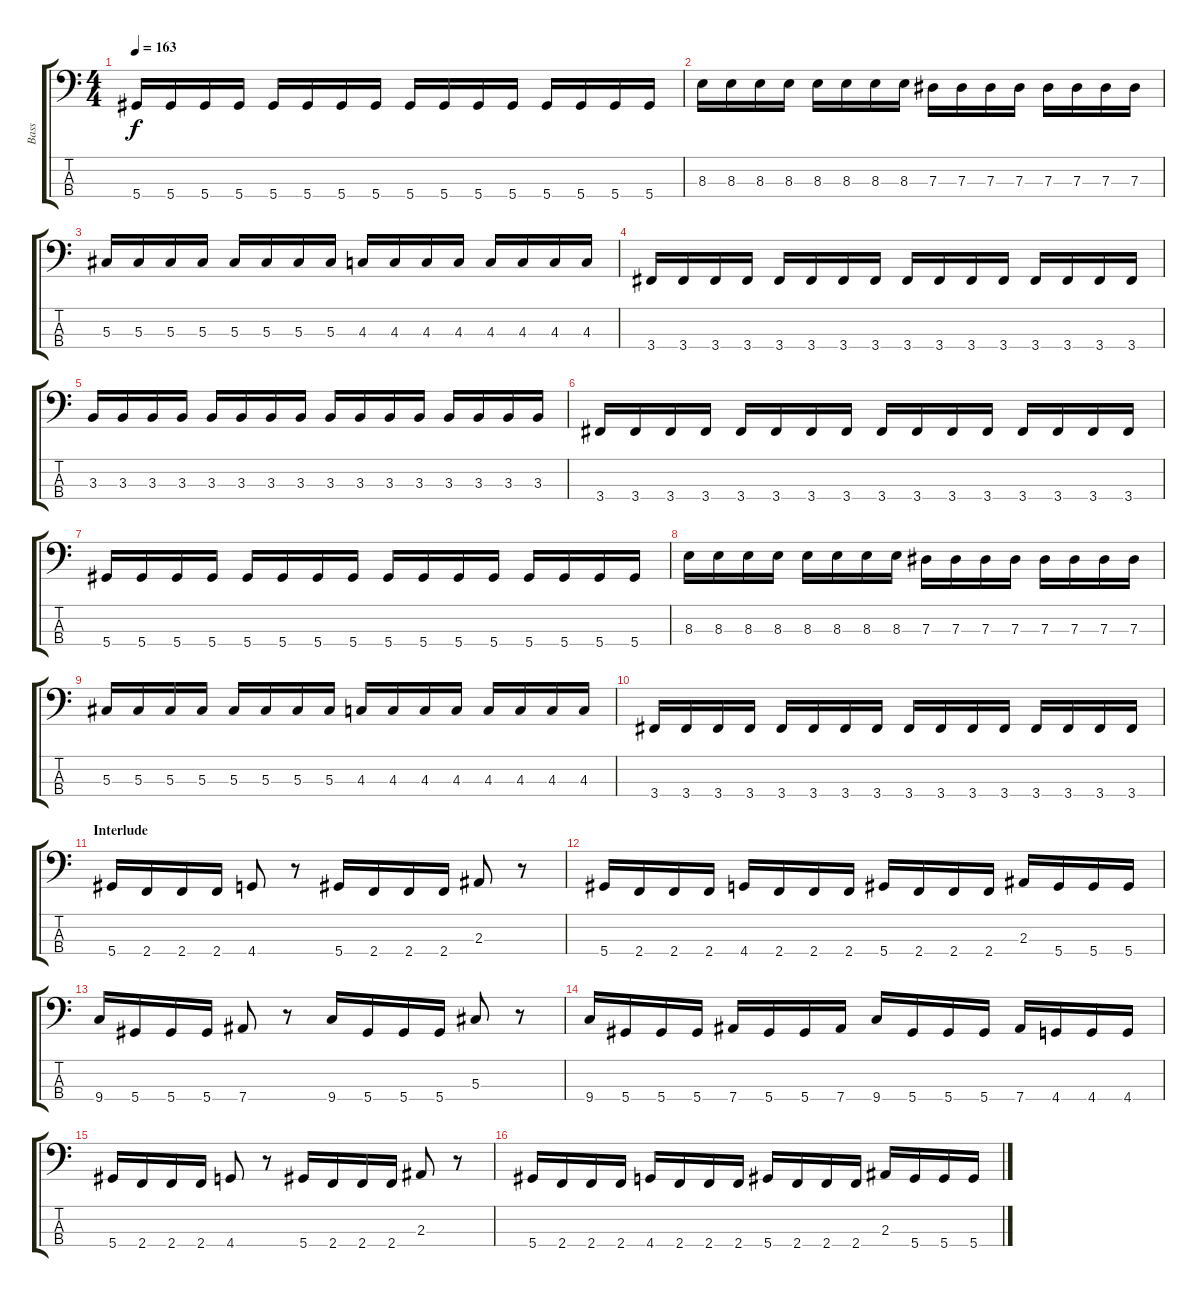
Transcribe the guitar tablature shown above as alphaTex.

\track ("Bass" "Bass") {instrument electricbassfinger}
\staff {score tabs}
\tuning (Gb2 Db2 Ab1 Eb1) {hide}
\ts (4 4)
\tempo 163
\clef f4
\ks c
5.4.16{dy f} 5.4.16 5.4.16 5.4.16 5.4.16 5.4.16 5.4.16 5.4.16 5.4.16 5.4.16 5.4.16 5.4.16 5.4.16 5.4.16 5.4.16 5.4.16 |
8.3.16 8.3.16 8.3.16 8.3.16 8.3.16 8.3.16 8.3.16 8.3.16 7.3.16 7.3.16 7.3.16 7.3.16 7.3.16 7.3.16 7.3.16 7.3.16 |
5.3.16 5.3.16 5.3.16 5.3.16 5.3.16 5.3.16 5.3.16 5.3.16 4.3.16 4.3.16 4.3.16 4.3.16 4.3.16 4.3.16 4.3.16 4.3.16 |
3.4.16 3.4.16 3.4.16 3.4.16 3.4.16 3.4.16 3.4.16 3.4.16 3.4.16 3.4.16 3.4.16 3.4.16 3.4.16 3.4.16 3.4.16 3.4.16 |
3.3.16 3.3.16 3.3.16 3.3.16 3.3.16 3.3.16 3.3.16 3.3.16 3.3.16 3.3.16 3.3.16 3.3.16 3.3.16 3.3.16 3.3.16 3.3.16 |
3.4.16 3.4.16 3.4.16 3.4.16 3.4.16 3.4.16 3.4.16 3.4.16 3.4.16 3.4.16 3.4.16 3.4.16 3.4.16 3.4.16 3.4.16 3.4.16 |
5.4.16 5.4.16 5.4.16 5.4.16 5.4.16 5.4.16 5.4.16 5.4.16 5.4.16 5.4.16 5.4.16 5.4.16 5.4.16 5.4.16 5.4.16 5.4.16 |
8.3.16 8.3.16 8.3.16 8.3.16 8.3.16 8.3.16 8.3.16 8.3.16 7.3.16 7.3.16 7.3.16 7.3.16 7.3.16 7.3.16 7.3.16 7.3.16 |
5.3.16 5.3.16 5.3.16 5.3.16 5.3.16 5.3.16 5.3.16 5.3.16 4.3.16 4.3.16 4.3.16 4.3.16 4.3.16 4.3.16 4.3.16 4.3.16 |
3.4.16 3.4.16 3.4.16 3.4.16 3.4.16 3.4.16 3.4.16 3.4.16 3.4.16 3.4.16 3.4.16 3.4.16 3.4.16 3.4.16 3.4.16 3.4.16 |
\section ("" "Interlude")
5.4.16 2.4.16 2.4.16 2.4.16 4.4.8 r.8 5.4.16 2.4.16 2.4.16 2.4.16 2.3.8 r.8 |
5.4.16 2.4.16 2.4.16 2.4.16 4.4.16 2.4.16 2.4.16 2.4.16 5.4.16 2.4.16 2.4.16 2.4.16 2.3.16 5.4.16 5.4.16 5.4.16 |
9.4.16 5.4.16 5.4.16 5.4.16 7.4.8 r.8 9.4.16 5.4.16 5.4.16 5.4.16 5.3.8 r.8 |
9.4.16 5.4.16 5.4.16 5.4.16 7.4.16 5.4.16 5.4.16 7.4.16 9.4.16 5.4.16 5.4.16 5.4.16 7.4.16 4.4.16 4.4.16 4.4.16 |
5.4.16 2.4.16 2.4.16 2.4.16 4.4.8 r.8 5.4.16 2.4.16 2.4.16 2.4.16 2.3.8 r.8 |
5.4.16 2.4.16 2.4.16 2.4.16 4.4.16 2.4.16 2.4.16 2.4.16 5.4.16 2.4.16 2.4.16 2.4.16 2.3.16 5.4.16 5.4.16 5.4.16
